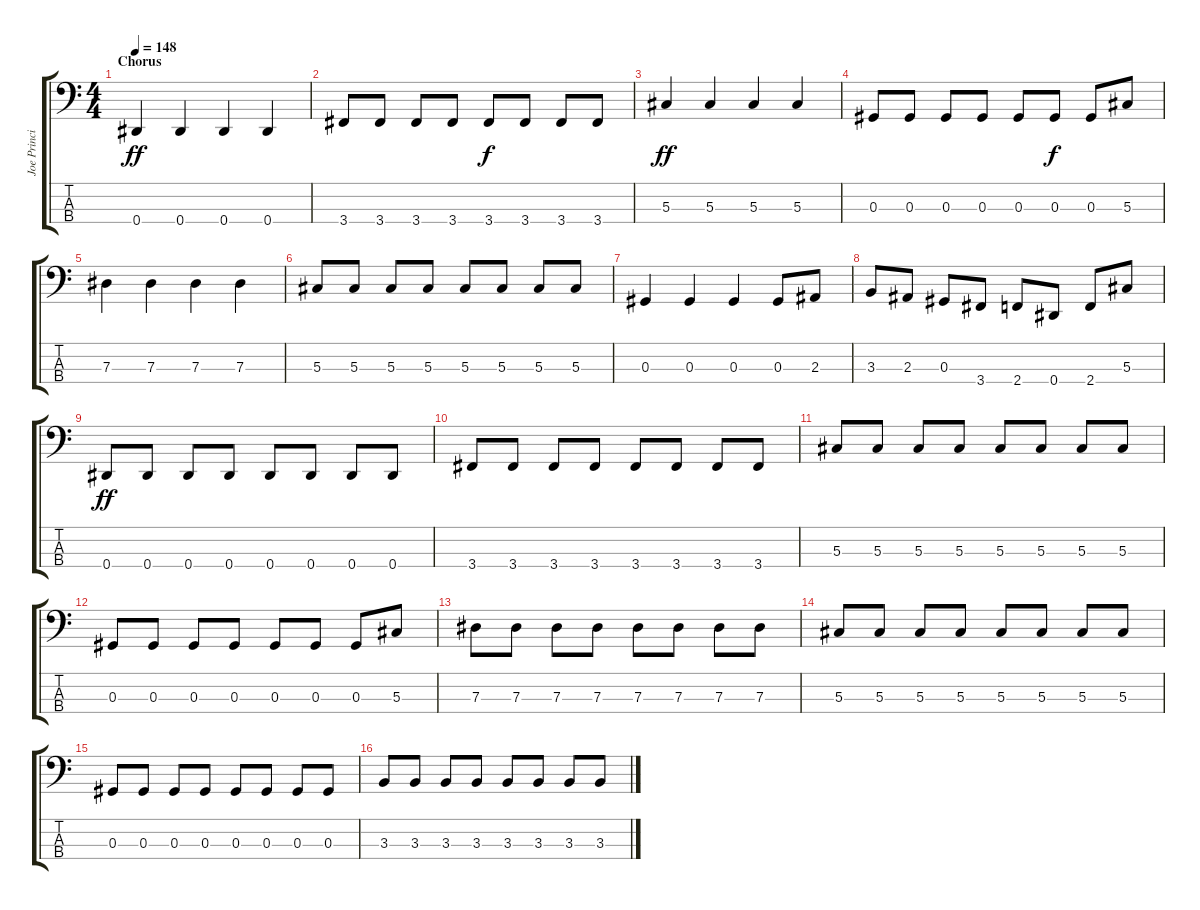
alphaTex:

\track ("Joe Principe - Bass" "Joe Princi") {instrument electricbassfinger}
\staff {score tabs}
\tuning (Gb2 Db2 Ab1 Eb1) {hide}
\ts (4 4)
\section ("" "Chorus")
\tempo 148
\clef f4
\ks c
0.4.4{dy ff} 0.4.4 0.4.4 0.4.4 |
3.4.8 3.4.8 3.4.8 3.4.8 3.4.8{dy f} 3.4.8 3.4.8 3.4.8 |
5.3.4{dy ff} 5.3.4 5.3.4 5.3.4 |
0.3.8 0.3.8 0.3.8 0.3.8 0.3.8 0.3.8{dy f} 0.3.8 5.3.8 |
7.3.4 7.3.4 7.3.4 7.3.4 |
5.3.8 5.3.8 5.3.8 5.3.8 5.3.8 5.3.8 5.3.8 5.3.8 |
0.3.4 0.3.4 0.3.4 0.3.8 2.3.8 |
3.3.8 2.3.8 0.3.8 3.4.8 2.4.8 0.4.8 2.4.8 5.3.8 |
0.4.8{dy ff} 0.4.8 0.4.8 0.4.8 0.4.8 0.4.8 0.4.8 0.4.8 |
3.4.8 3.4.8 3.4.8 3.4.8 3.4.8 3.4.8 3.4.8 3.4.8 |
5.3.8 5.3.8 5.3.8 5.3.8 5.3.8 5.3.8 5.3.8 5.3.8 |
0.3.8 0.3.8 0.3.8 0.3.8 0.3.8 0.3.8 0.3.8 5.3.8 |
7.3.8 7.3.8 7.3.8 7.3.8 7.3.8 7.3.8 7.3.8 7.3.8 |
5.3.8 5.3.8 5.3.8 5.3.8 5.3.8 5.3.8 5.3.8 5.3.8 |
0.3.8 0.3.8 0.3.8 0.3.8 0.3.8 0.3.8 0.3.8 0.3.8 |
3.3.8 3.3.8 3.3.8 3.3.8 3.3.8 3.3.8 3.3.8 3.3.8
